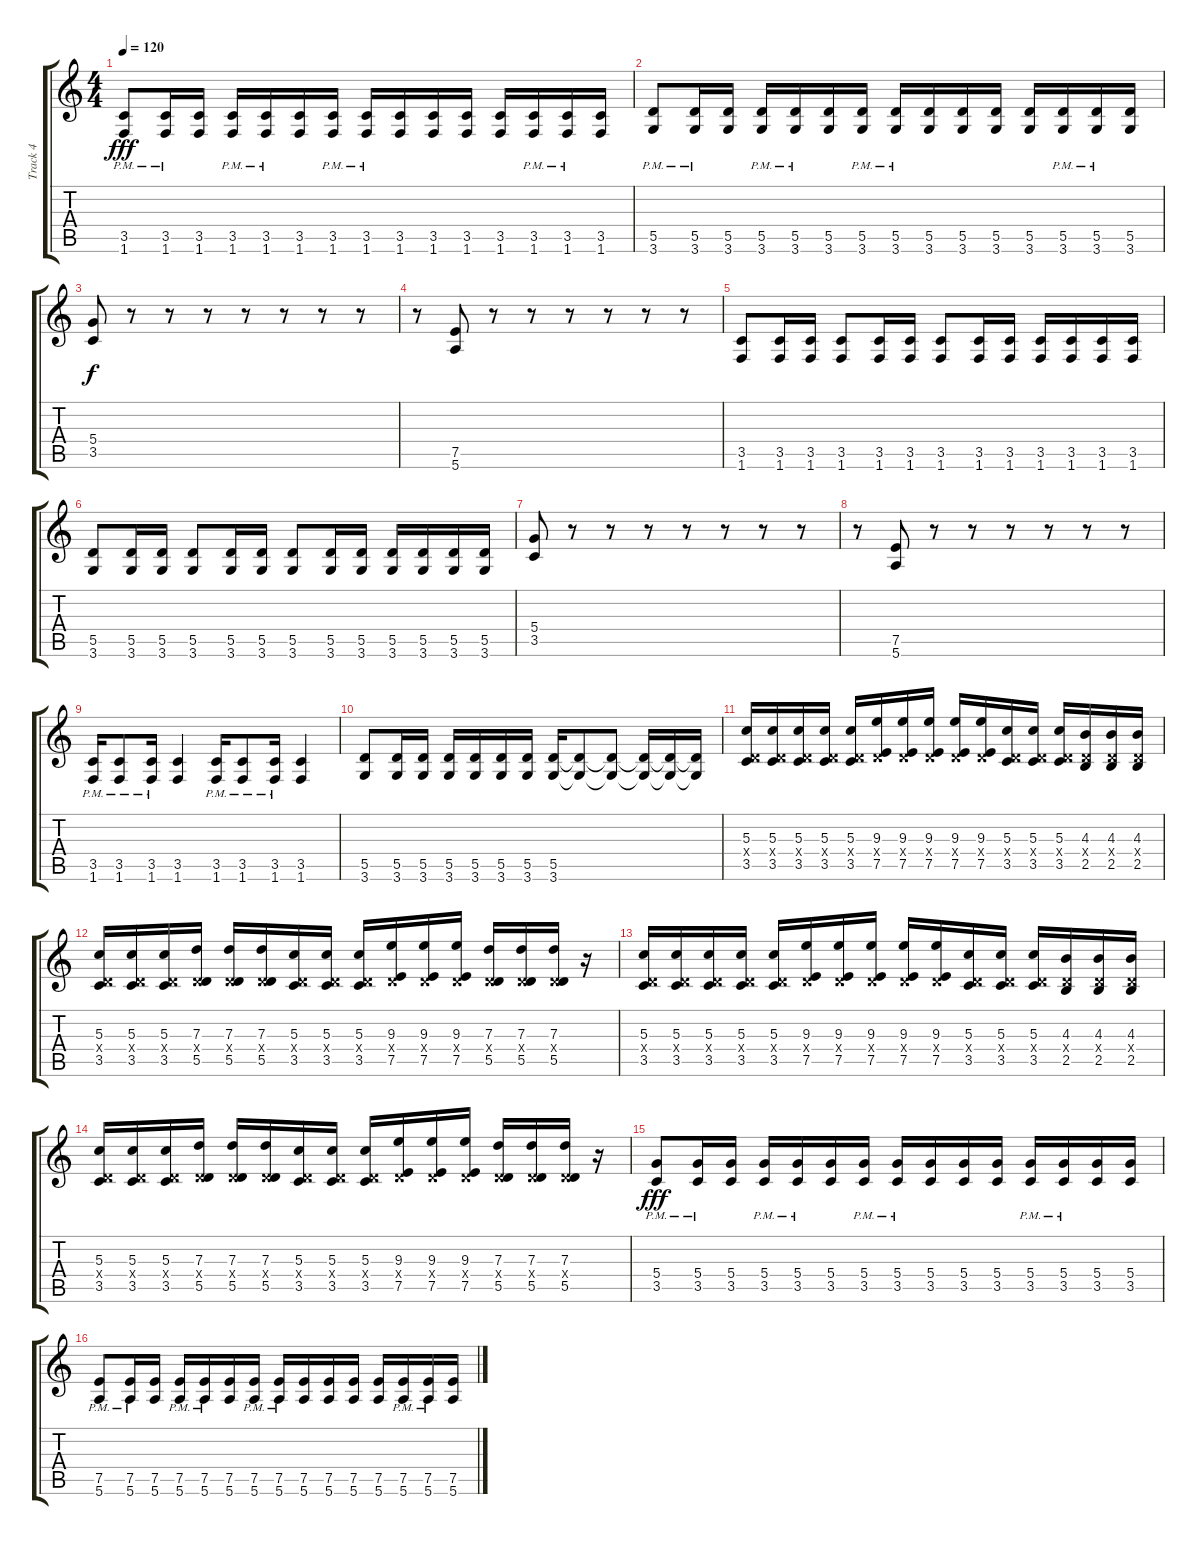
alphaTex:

\track ("Track 4" "Track 4") {instrument overdrivenguitar}
\staff {score tabs}
\tuning (E4 B3 G3 D3 A2 E2) {hide}
\ts (4 4)
\tempo 120
\clef g2
\ks c
(3.5{pm} 1.6).8{dy fff} (3.5{pm} 1.6).16 (3.5 1.6).16 (3.5{pm} 1.6).16 (3.5{pm} 1.6).16 (3.5 1.6).16 (3.5{pm} 1.6).16 (3.5{pm} 1.6).16 (3.5 1.6).16 (3.5 1.6).16 (3.5 1.6).16 (3.5 1.6).16 (3.5{pm} 1.6).16 (3.5{pm} 1.6).16 (3.5 1.6).16 |
(5.5{pm} 3.6).8 (5.5{pm} 3.6).16 (5.5 3.6).16 (5.5{pm} 3.6).16 (5.5{pm} 3.6).16 (5.5 3.6).16 (5.5{pm} 3.6).16 (5.5{pm} 3.6).16 (5.5 3.6).16 (5.5 3.6).16 (5.5 3.6).16 (5.5 3.6).16 (5.5{pm} 3.6).16 (5.5{pm} 3.6).16 (5.5 3.6).16 |
(5.4 3.5).8{dy f} r.8 r.8 r.8 r.8 r.8 r.8 r.8 |
r.8 (7.5 5.6).8 r.8 r.8 r.8 r.8 r.8 r.8 |
(3.5 1.6).8 (3.5 1.6).16 (3.5 1.6).16 (3.5 1.6).8 (3.5 1.6).16 (3.5 1.6).16 (3.5 1.6).8 (3.5 1.6).16 (3.5 1.6).16 (3.5 1.6).16 (3.5 1.6).16 (3.5 1.6).16 (3.5 1.6).16 |
(5.5 3.6).8 (5.5 3.6).16 (5.5 3.6).16 (5.5 3.6).8 (5.5 3.6).16 (5.5 3.6).16 (5.5 3.6).8 (5.5 3.6).16 (5.5 3.6).16 (5.5 3.6).16 (5.5 3.6).16 (5.5 3.6).16 (5.5 3.6).16 |
(5.4 3.5).8 r.8 r.8 r.8 r.8 r.8 r.8 r.8 |
r.8 (7.5 5.6).8 r.8 r.8 r.8 r.8 r.8 r.8 |
(3.5 1.6{pm}).16 (3.5 1.6{pm}).8 (3.5 1.6{pm}).16 (3.5 1.6).4 (3.5 1.6{pm}).16 (3.5 1.6{pm}).8 (3.5 1.6{pm}).16 (3.5 1.6).4 |
(5.5 3.6).8 (5.5 3.6).16 (5.5 3.6).16 (5.5 3.6).16 (5.5 3.6).16 (5.5 3.6).16 (5.5 3.6).16 (5.5 3.6).16 (5.5{t} 3.6{t}).8 (5.5{t} 3.6{t}).8 (5.5{t} 3.6{t}).16 (5.5{t} 3.6{t}).16 (5.5{t} 3.6{t}).16 |
(5.3 0.4{x} 3.5).16 (5.3 0.4{x} 3.5).16 (5.3 0.4{x} 3.5).16 (5.3 0.4{x} 3.5).16 (5.3 0.4{x} 3.5).16 (9.3 0.4{x} 7.5).16 (9.3 0.4{x} 7.5).16 (9.3 0.4{x} 7.5).16 (9.3 0.4{x} 7.5).16 (9.3 0.4{x} 7.5).16 (5.3 0.4{x} 3.5).16 (5.3 0.4{x} 3.5).16 (5.3 0.4{x} 3.5).16 (4.3 0.4{x} 2.5).16 (4.3 0.4{x} 2.5).16 (4.3 0.4{x} 2.5).16 |
(5.3 0.4{x} 3.5).16 (5.3 0.4{x} 3.5).16 (5.3 0.4{x} 3.5).16 (7.3 0.4{x} 5.5).16 (7.3 0.4{x} 5.5).16 (7.3 0.4{x} 5.5).16 (5.3 0.4{x} 3.5).16 (5.3 0.4{x} 3.5).16 (5.3 0.4{x} 3.5).16 (9.3 0.4{x} 7.5).16 (9.3 0.4{x} 7.5).16 (9.3 0.4{x} 7.5).16 (7.3 0.4{x} 5.5).16 (7.3 0.4{x} 5.5).16 (7.3 0.4{x} 5.5).16 r.16 |
(5.3 0.4{x} 3.5).16 (5.3 0.4{x} 3.5).16 (5.3 0.4{x} 3.5).16 (5.3 0.4{x} 3.5).16 (5.3 0.4{x} 3.5).16 (9.3 0.4{x} 7.5).16 (9.3 0.4{x} 7.5).16 (9.3 0.4{x} 7.5).16 (9.3 0.4{x} 7.5).16 (9.3 0.4{x} 7.5).16 (5.3 0.4{x} 3.5).16 (5.3 0.4{x} 3.5).16 (5.3 0.4{x} 3.5).16 (4.3 0.4{x} 2.5).16 (4.3 0.4{x} 2.5).16 (4.3 0.4{x} 2.5).16 |
(5.3 0.4{x} 3.5).16 (5.3 0.4{x} 3.5).16 (5.3 0.4{x} 3.5).16 (7.3 0.4{x} 5.5).16 (7.3 0.4{x} 5.5).16 (7.3 0.4{x} 5.5).16 (5.3 0.4{x} 3.5).16 (5.3 0.4{x} 3.5).16 (5.3 0.4{x} 3.5).16 (9.3 0.4{x} 7.5).16 (9.3 0.4{x} 7.5).16 (9.3 0.4{x} 7.5).16 (7.3 0.4{x} 5.5).16 (7.3 0.4{x} 5.5).16 (7.3 0.4{x} 5.5).16 r.16 |
(5.4{pm} 3.5{pm}).8{dy fff} (5.4{pm} 3.5).16 (5.4 3.5).16 (5.4{pm} 3.5).16 (5.4{pm} 3.5).16 (5.4 3.5).16 (5.4{pm} 3.5).16 (5.4{pm} 3.5).16 (5.4 3.5).16 (5.4 3.5).16 (5.4 3.5).16 (5.4{pm} 3.5{pm}).16 (5.4{pm} 3.5{pm}).16 (5.4 3.5).16 (5.4 3.5).16 |
(7.5{pm} 5.6).8 (7.5{pm} 5.6).16 (7.5 5.6).16 (7.5{pm} 5.6).16 (7.5{pm} 5.6).16 (7.5 5.6).16 (7.5{pm} 5.6).16 (7.5{pm} 5.6).16 (7.5 5.6).16 (7.5 5.6).16 (7.5 5.6).16 (7.5 5.6).16 (7.5{pm} 5.6).16 (7.5{pm} 5.6).16 (7.5 5.6).16
